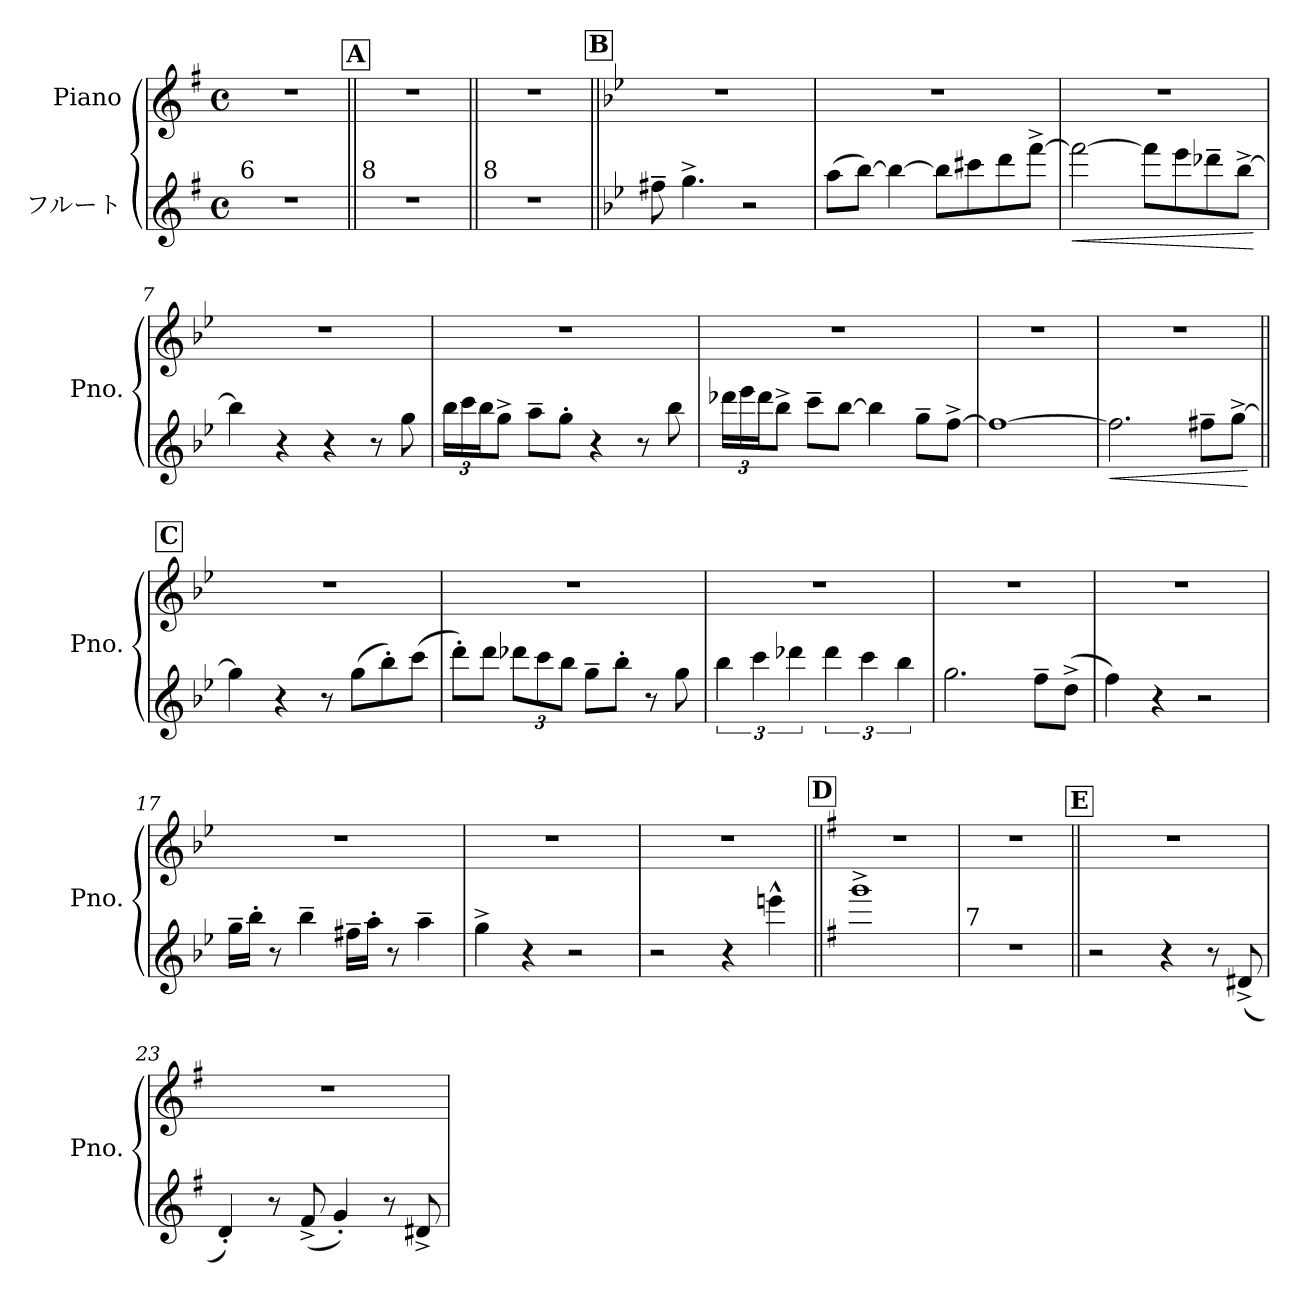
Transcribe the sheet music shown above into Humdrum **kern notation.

**kern	**dynam	**kern
*part2	*part2	*part1
*staff2	*staff2	*staff1
*I"フルート	*	*I"Piano
*	*	*I'Pno.
*clefG2	*	*clefG2
*k[f#]	*	*k[f#]
*M4/4	*	*M4/4
*met(c)	*	*met(c)
=1	=1	=1
!LO:TX:a:t=6	!	!
1r	.	1r
!!LO:REH:place=s1:a:B:fs=14:t=A
=2||	=2||	=2||
!LO:TX:a:t=8	!	!
1r	.	1r
=3||	=3||	=3||
!LO:TX:a:t=8	!	!
1r	.	1r
!!LO:LB:g=z
!!LO:REH:place=s1:a:B:fs=14:t=B
=4||	=4||	=4||
*k[b-e-]	*	*k[b-e-]
8ff#X~\	.	1r
4.gg^\	.	.
2r	.	.
=5	=5	=5
(8aa\L	.	1r
[8bb-\J)	.	.
4bb-\_	.	.
8bb-\L]	.	.
8ccc#X\	.	.
8ddd\	.	.
[8fff^\J	.	.
=6	=6	=6
!	!LO:HP:b	!
2fff\_	<	1r
8fff\L]	.	.
8eee-\	.	.
8ddd-X~\	.	.
[8bb-^\J	.	.
.	[	.
=7	=7	=7
4bb-\]	.	1r
4r	.	.
4r	.	.
8r	.	.
8gg\	.	.
!!LO:LB:g=z
=8	=8	=8
*Xbrackettup	*	*
24bb-\LL	.	1r
24ccc\	.	.
24bb-\J	.	.
8gg^\J	.	.
8aa~\L	.	.
8gg'\J	.	.
4r	.	.
8r	.	.
8bb-\	.	.
=9	=9	=9
24ddd-X\LL	.	1r
24eee-\	.	.
24ddd-\J	.	.
8bb-^\J	.	.
8ccc~\L	.	.
[8bb-\J	.	.
4bb-\]	.	.
8gg~\L	.	.
[8ff^\J	.	.
=10	=10	=10
1ff_	.	1r
=11	=11	=11
!	!LO:HP:b	!
2.ff\]	<	1r
8ff#X~\L	.	.
[8gg^\J	.	.
.	[	.
!!LO:LB:g=z
!!LO:REH:place=s1:a:B:fs=14:t=C
=12||	=12||	=12||
4gg\]	.	1r
4r	.	.
8r	.	.
(8gg\L	.	.
8bb-'\)	.	.
(8ccc\J	.	.
=13	=13	=13
8ddd'\L)	.	1r
8ddd\J	.	.
12ddd-X\L	.	.
12ccc\	.	.
12bb-\J	.	.
8gg~\L	.	.
8bb-'\J	.	.
8r	.	.
8gg\	.	.
=14	=14	=14
*brackettup	*	*
6bb-\	.	1r
6ccc\	.	.
6ddd-X\	.	.
6ddd-\	.	.
6ccc\	.	.
6bb-\	.	.
=15	=15	=15
2.gg\	.	1r
8ff~\L	.	.
(8dd^\J	.	.
!!LO:LB:g=z
=16	=16	=16
4ff\)	.	1r
4r	.	.
2r	.	.
=17	=17	=17
16gg~\LL	.	1r
16bb-'\JJ	.	.
8r	.	.
4bb-~\	.	.
16ff#X~\LL	.	.
16aa'\JJ	.	.
8r	.	.
4aa~\	.	.
=18	=18	=18
4gg^\	.	1r
4r	.	.
2r	.	.
=19	=19	=19
2r	.	1r
4r	.	.
4eeen^^\	.	.
!!LO:LB:g=z
!!LO:REH:place=s1:a:B:fs=14:t=D
=20||	=20||	=20||
*k[f#]	*	*k[f#]
1ggg^	.	1r
=21	=21	=21
!LO:TX:a:t=7	!	!
1r	.	1r
!!LO:REH:place=s1:a:B:fs=14:t=E
=22||	=22||	=22||
2r	.	1r
4r	.	.
8r	.	.
(8d#X^/	.	.
=23	=23	=23
4d'/)	.	1r
8r	.	.
(8f#^/	.	.
4g'/)	.	.
8r	.	.
8d#X^/	.	.
=	=	=
*-	*-	*-
